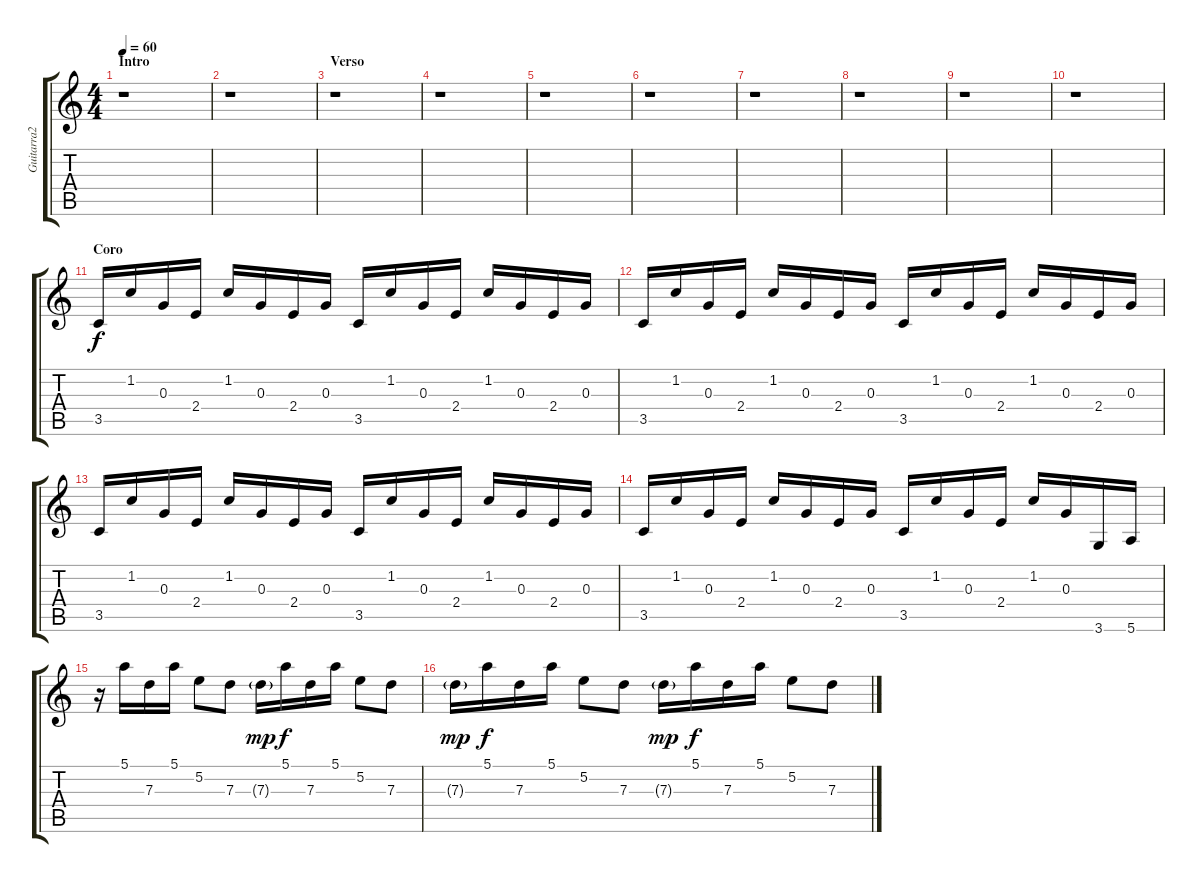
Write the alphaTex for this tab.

\track ("Guitarra2" "Guitarra2") {instrument electricguitarjazz}
\staff {score tabs}
\tuning (E4 B3 G3 D3 A2 E2) {hide}
\ts (4 4)
\section ("" "Intro")
\tempo 60
\clef g2
\ks c
r.1{dy f instrument electricguitarjazz} |
r.1 |
\section ("" "Verso")
r.1 |
r.1 |
r.1 |
r.1 |
r.1 |
r.1 |
r.1 |
r.1 |
\section ("" "Coro")
3.5.16 1.2.16 0.3.16 2.4.16 1.2.16 0.3.16 2.4.16 0.3.16 3.5.16 1.2.16 0.3.16 2.4.16 1.2.16 0.3.16 2.4.16 0.3.16 |
3.5.16 1.2.16 0.3.16 2.4.16 1.2.16 0.3.16 2.4.16 0.3.16 3.5.16 1.2.16 0.3.16 2.4.16 1.2.16 0.3.16 2.4.16 0.3.16 |
3.5.16 1.2.16 0.3.16 2.4.16 1.2.16 0.3.16 2.4.16 0.3.16 3.5.16 1.2.16 0.3.16 2.4.16 1.2.16 0.3.16 2.4.16 0.3.16 |
3.5.16 1.2.16 0.3.16 2.4.16 1.2.16 0.3.16 2.4.16 0.3.16 3.5.16 1.2.16 0.3.16 2.4.16 1.2.16 0.3.16 3.6.16 5.6.16 |
r.16 5.1.16 7.3.16 5.1.16 5.2.8 7.3.8 7.3{g}.16{dy mp} 5.1.16{dy f} 7.3.16 5.1.16 5.2.8 7.3.8 |
7.3{g}.16{dy mp} 5.1.16{dy f} 7.3.16 5.1.16 5.2.8 7.3.8 7.3{g}.16{dy mp} 5.1.16{dy f} 7.3.16 5.1.16 5.2.8 7.3.8
